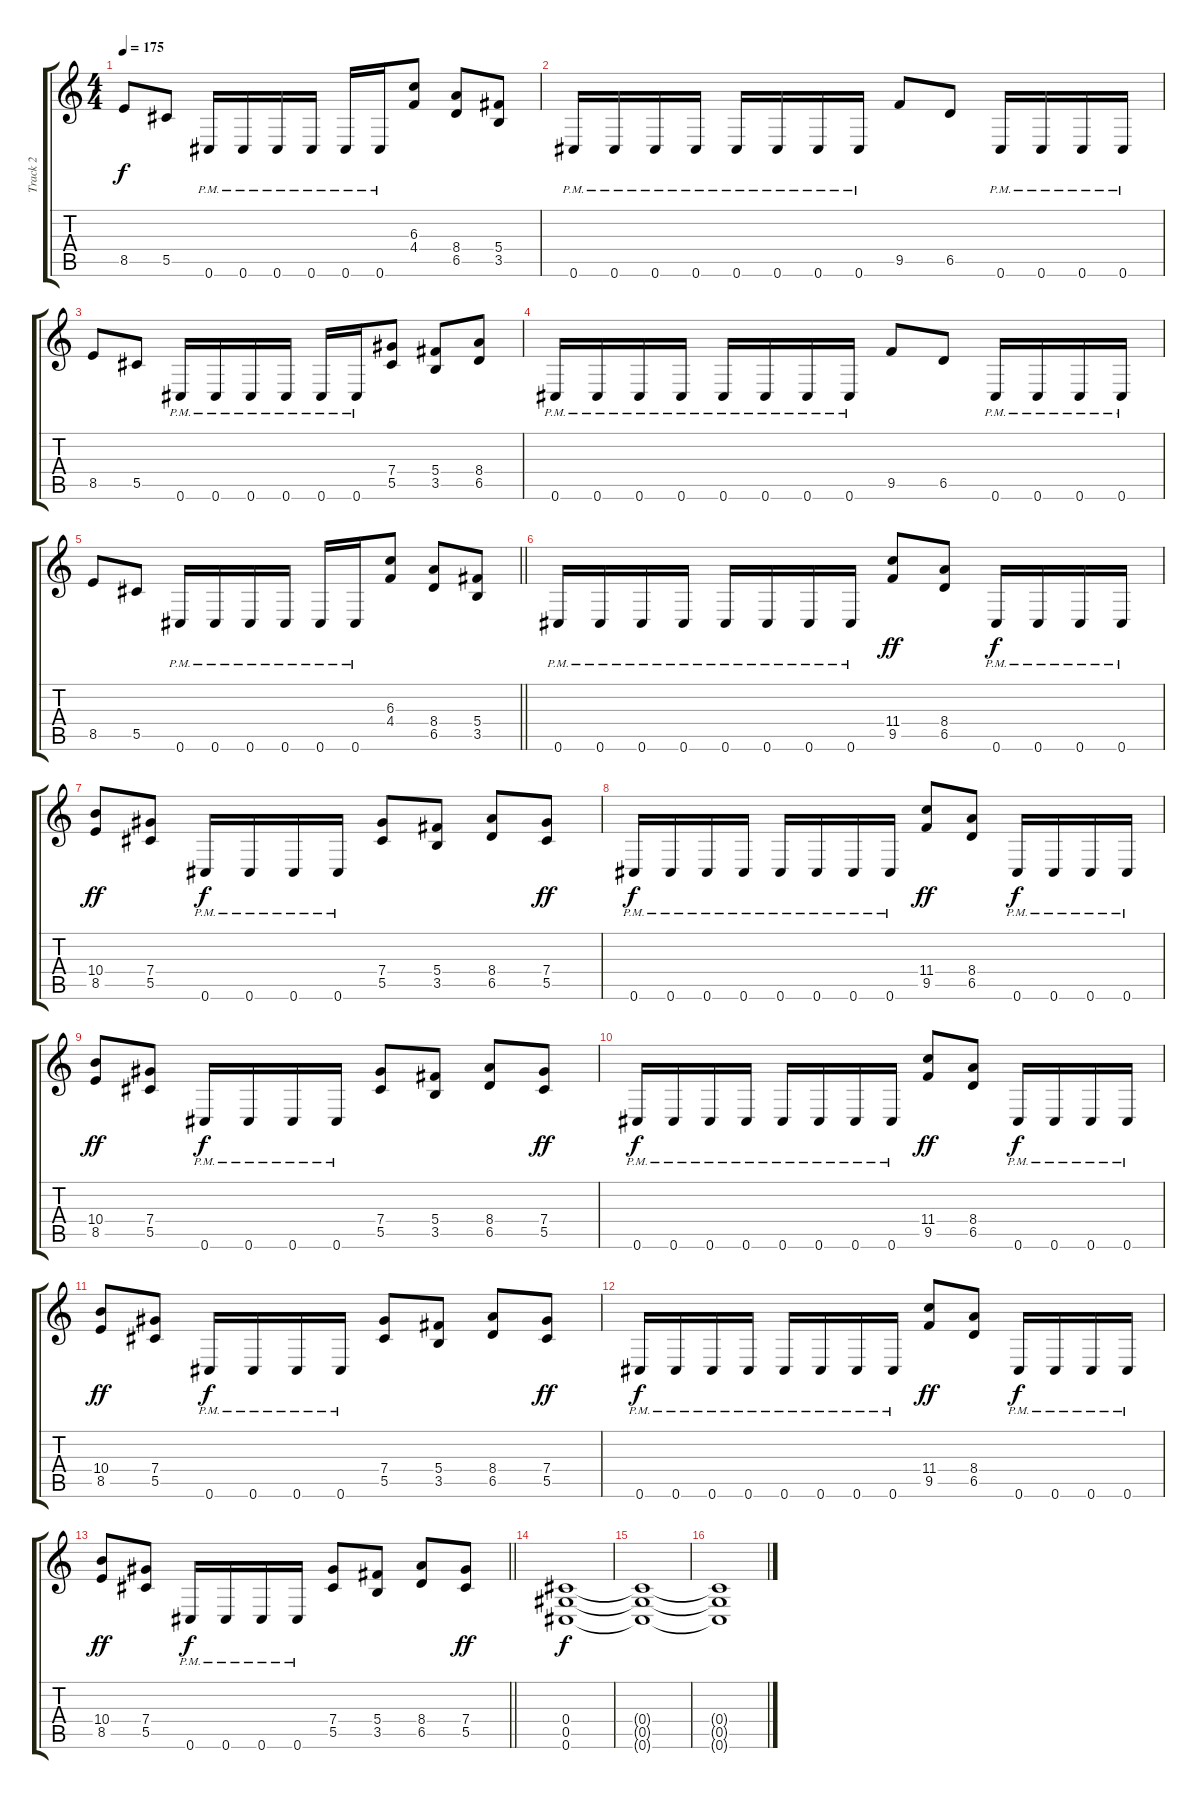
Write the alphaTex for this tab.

\track ("Track 2" "Track 2") {instrument distortionguitar}
\staff {score tabs}
\tuning (Eb4 Bb3 Gb3 Db3 Ab2 Db2) {hide}
\ts (4 4)
\tempo 175
\clef g2
\ks c
8.5.8{dy f} 5.5.8 0.6{pm}.16 0.6{pm}.16 0.6{pm}.16 0.6{pm}.16 0.6{pm}.16 0.6{pm}.16 (6.3 4.4).8 (8.4 6.5).8 (5.4 3.5).8 |
0.6{pm}.16 0.6{pm}.16 0.6{pm}.16 0.6{pm}.16 0.6{pm}.16 0.6{pm}.16 0.6{pm}.16 0.6{pm}.16 9.5.8 6.5.8 0.6{pm}.16 0.6{pm}.16 0.6{pm}.16 0.6{pm}.16 |
8.5.8 5.5.8 0.6{pm}.16 0.6{pm}.16 0.6{pm}.16 0.6{pm}.16 0.6{pm}.16 0.6{pm}.16 (7.4 5.5).8 (5.4 3.5).8 (8.4 6.5).8 |
0.6{pm}.16 0.6{pm}.16 0.6{pm}.16 0.6{pm}.16 0.6{pm}.16 0.6{pm}.16 0.6{pm}.16 0.6{pm}.16 9.5.8 6.5.8 0.6{pm}.16 0.6{pm}.16 0.6{pm}.16 0.6{pm}.16 |
\barLineRight lightlight
8.5.8 5.5.8 0.6{pm}.16 0.6{pm}.16 0.6{pm}.16 0.6{pm}.16 0.6{pm}.16 0.6{pm}.16 (6.3 4.4).8 (8.4 6.5).8 (5.4 3.5).8 |
\section ("" "")
0.6{pm}.16 0.6{pm}.16 0.6{pm}.16 0.6{pm}.16 0.6{pm}.16 0.6{pm}.16 0.6{pm}.16 0.6{pm}.16 (11.4 9.5).8{dy ff} (8.4 6.5).8 0.6{pm}.16{dy f} 0.6{pm}.16 0.6{pm}.16 0.6{pm}.16 |
(10.4 8.5).8{dy ff} (7.4 5.5).8 0.6{pm}.16{dy f} 0.6{pm}.16 0.6{pm}.16 0.6{pm}.16 (7.4 5.5).8 (5.4 3.5).8 (8.4 6.5).8 (7.4 5.5).8{dy ff} |
0.6{pm}.16{dy f} 0.6{pm}.16 0.6{pm}.16 0.6{pm}.16 0.6{pm}.16 0.6{pm}.16 0.6{pm}.16 0.6{pm}.16 (11.4 9.5).8{dy ff} (8.4 6.5).8 0.6{pm}.16{dy f} 0.6{pm}.16 0.6{pm}.16 0.6{pm}.16 |
(10.4 8.5).8{dy ff} (7.4 5.5).8 0.6{pm}.16{dy f} 0.6{pm}.16 0.6{pm}.16 0.6{pm}.16 (7.4 5.5).8 (5.4 3.5).8 (8.4 6.5).8 (7.4 5.5).8{dy ff} |
0.6{pm}.16{dy f} 0.6{pm}.16 0.6{pm}.16 0.6{pm}.16 0.6{pm}.16 0.6{pm}.16 0.6{pm}.16 0.6{pm}.16 (11.4 9.5).8{dy ff} (8.4 6.5).8 0.6{pm}.16{dy f} 0.6{pm}.16 0.6{pm}.16 0.6{pm}.16 |
(10.4 8.5).8{dy ff} (7.4 5.5).8 0.6{pm}.16{dy f} 0.6{pm}.16 0.6{pm}.16 0.6{pm}.16 (7.4 5.5).8 (5.4 3.5).8 (8.4 6.5).8 (7.4 5.5).8{dy ff} |
0.6{pm}.16{dy f} 0.6{pm}.16 0.6{pm}.16 0.6{pm}.16 0.6{pm}.16 0.6{pm}.16 0.6{pm}.16 0.6{pm}.16 (11.4 9.5).8{dy ff} (8.4 6.5).8 0.6{pm}.16{dy f} 0.6{pm}.16 0.6{pm}.16 0.6{pm}.16 |
\barLineRight lightlight
(10.4 8.5).8{dy ff} (7.4 5.5).8 0.6{pm}.16{dy f} 0.6{pm}.16 0.6{pm}.16 0.6{pm}.16 (7.4 5.5).8 (5.4 3.5).8 (8.4 6.5).8 (7.4 5.5).8{dy ff} |
\section ("" "")
(0.4 0.5 0.6).1{dy f volume 9} |
(0.4{t} 0.5{t} 0.6{t}).1 |
(0.4{t} 0.5{t} 0.6{t}).1
